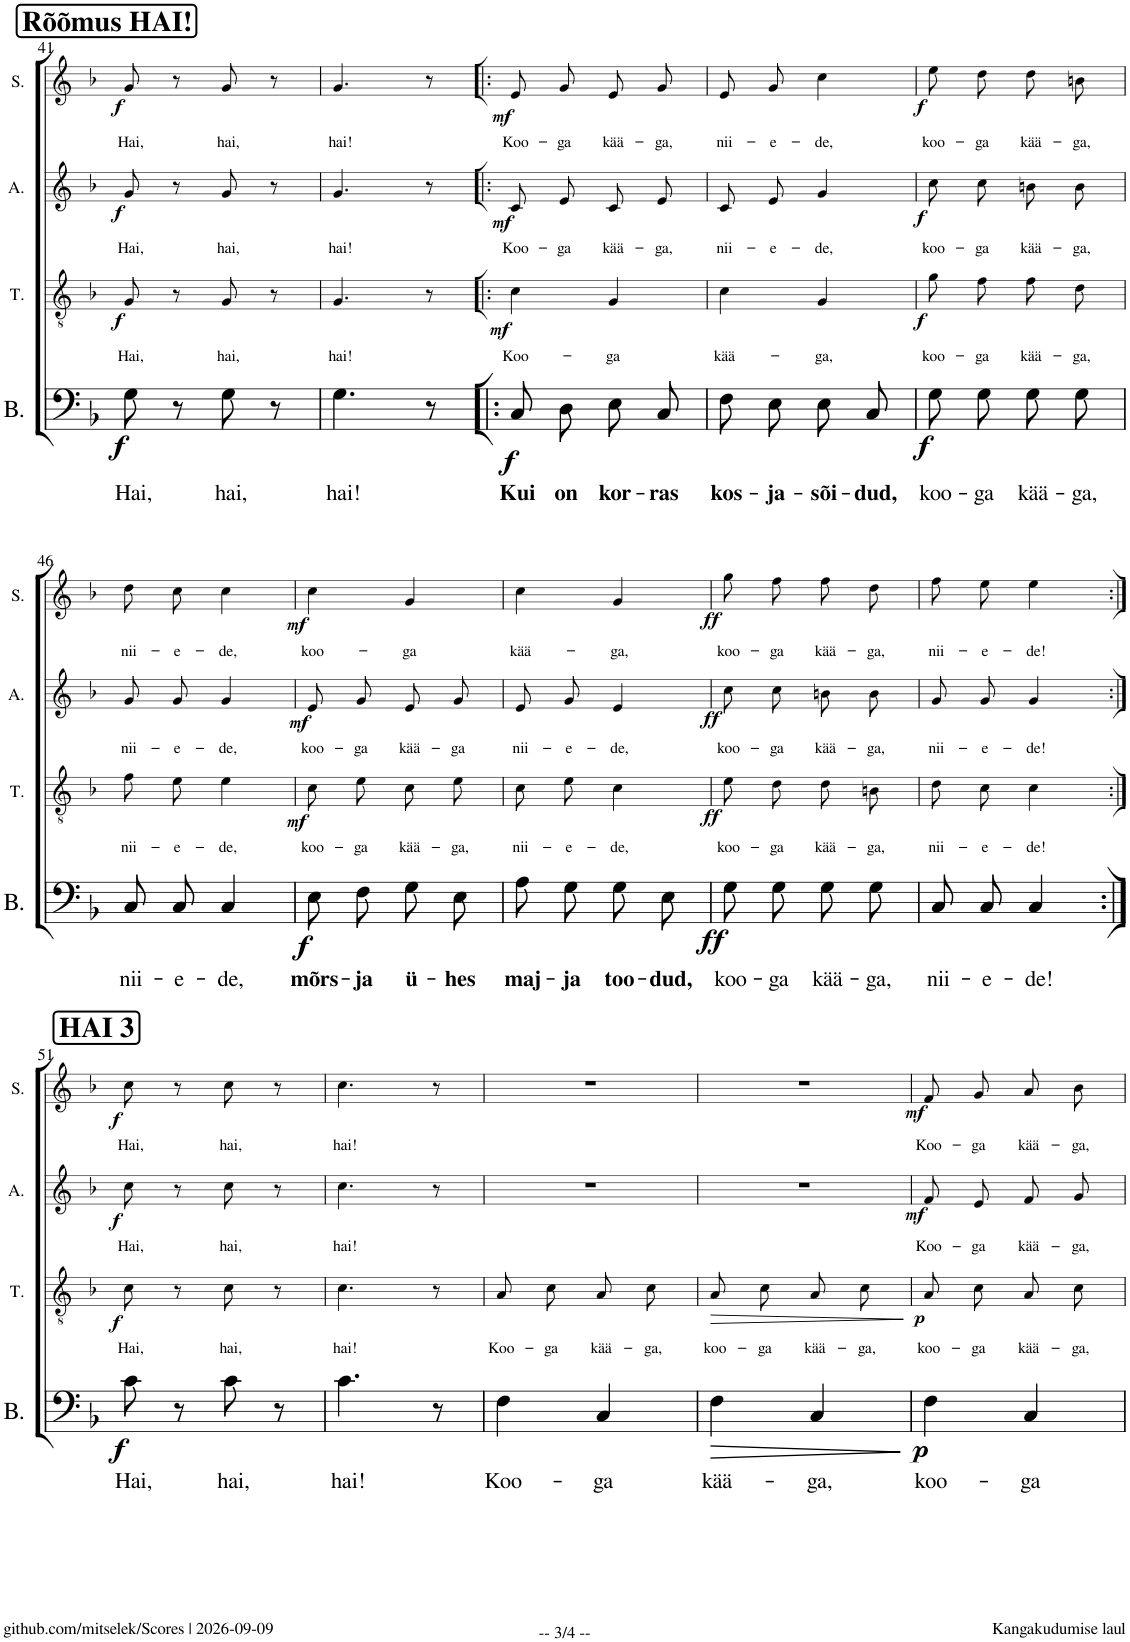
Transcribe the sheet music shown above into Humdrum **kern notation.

**kern	**text	**dynam	**kern	**text	**dynam	**kern	**text	**dynam	**kern	**text	**dynam
*part4	*part4	*part4	*part3	*part3	*part3	*part2	*part2	*part2	*part1	*part1	*part1
*staff4	*staff4	*staff4	*staff3	*staff3	*staff3	*staff2	*staff2	*staff2	*staff1	*staff1	*staff1
*I"Bass	*	*	*I"Tenor	*	*	*I"Alto	*	*	*I"Soprano	*	*
*I'B.	*	*	*I'T.	*	*	*I'A.	*	*	*I'S.	*	*
!!LO:PB:g=z
*clefF4	*	*	*clefGv2	*	*	*clefG2	*	*	*clefG2	*	*
*k[b-]	*	*	*k[b-]	*	*	*k[b-]	*	*	*k[b-]	*	*
*M2/4	*	*	*M2/4	*	*	*M2/4	*	*	*M2/4	*	*
!!LO:REH:place=s1:a:B:cj:fs=14:t=Rõõmus HAI!
=41	=41	=41	=41	=41	=41	=41	=41	=41	=41	=41	=41
!	!LO:LY:b	!LO:DY:b	!	!LO:LY:b	!LO:DY:b	!	!LO:LY:b	!LO:DY:b	!	!LO:LY:b	!LO:DY:b
8G\	Hai,	f	8G/	Hai,	f	8g/	Hai,	f	8g/	Hai,	f
8r	.	.	8r	.	.	8r	.	.	8r	.	.
!	!LO:LY:b	!	!	!LO:LY:b	!	!	!LO:LY:b	!	!	!LO:LY:b	!
8G\	hai,	.	8G/	hai,	.	8g/	hai,	.	8g/	hai,	.
8r	.	.	8r	.	.	8r	.	.	8r	.	.
=42	=42	=42	=42	=42	=42	=42	=42	=42	=42	=42	=42
!	!LO:LY:b	!	!	!LO:LY:b	!	!	!LO:LY:b	!	!	!LO:LY:b	!
4.G\	hai!	.	4.G/	hai!	.	4.g/	hai!	.	4.g/	hai!	.
8r	.	.	8r	.	.	8r	.	.	8r	.	.
=43!|:	=43!|:	=43!|:	=43!|:	=43!|:	=43!|:	=43!|:	=43!|:	=43!|:	=43!|:	=43!|:	=43!|:
!	!LO:LY:b	!LO:DY:b	!	!LO:LY:b	!LO:DY:b	!	!LO:LY:b	!LO:DY:b	!	!LO:LY:b	!LO:DY:b
8C/L	Kui	f	4c\	Koo-	mf	8c/L	Koo-	mf	8e/L	Koo-	mf
!	!LO:LY:b	!	!	!	!	!	!LO:LY:b	!	!	!LO:LY:b	!
8D/J	on	.	.	.	.	8e/J	-ga	.	8g/J	-ga	.
!	!LO:LY:b	!	!	!LO:LY:b	!	!	!LO:LY:b	!	!	!LO:LY:b	!
8E\L	kor-	.	4G/	-ga	.	8c/L	kää-	.	8e/L	kää-	.
!	!LO:LY:b	!	!	!	!	!	!LO:LY:b	!	!	!LO:LY:b	!
8C\J	-ras	.	.	.	.	8e/J	-ga,	.	8g/J	-ga,	.
=44	=44	=44	=44	=44	=44	=44	=44	=44	=44	=44	=44
!	!LO:LY:b	!	!	!LO:LY:b	!	!	!LO:LY:b	!	!	!LO:LY:b	!
8F\L	kos-	.	4c\	kää-	.	8c/L	nii-	.	8e/L	nii-	.
!	!LO:LY:b	!	!	!	!	!	!LO:LY:b	!	!	!LO:LY:b	!
8E\J	-ja-	.	.	.	.	8e/J	-e-	.	8g/J	-e-	.
!	!LO:LY:b	!	!	!LO:LY:b	!	!	!LO:LY:b	!	!	!LO:LY:b	!
8E\L	-sõi-	.	4G/	-ga,	.	4g/	-de,	.	4cc\	-de,	.
!	!LO:LY:b	!	!	!	!	!	!	!	!	!	!
8C\J	-dud,	.	.	.	.	.	.	.	.	.	.
=45	=45	=45	=45	=45	=45	=45	=45	=45	=45	=45	=45
!	!LO:LY:b	!LO:DY:b	!	!LO:LY:b	!LO:DY:b	!	!LO:LY:b	!LO:DY:b	!	!LO:LY:b	!LO:DY:b
8G\L	koo-	f	8g\L	koo-	f	8cc\L	koo-	f	8ee\L	koo-	f
!	!LO:LY:b	!	!	!LO:LY:b	!	!	!LO:LY:b	!	!	!LO:LY:b	!
8G\J	-ga	.	8f\J	-ga	.	8cc\J	-ga	.	8dd\J	-ga	.
!	!LO:LY:b	!	!	!LO:LY:b	!	!	!LO:LY:b	!	!	!LO:LY:b	!
8G\L	kää-	.	8f\L	kää-	.	8bn\L	kää-	.	8dd\L	kää-	.
!	!LO:LY:b	!	!	!LO:LY:b	!	!	!LO:LY:b	!	!	!LO:LY:b	!
8G\J	-ga,	.	8d\J	-ga,	.	8b\J	-ga,	.	8bn\J	-ga,	.
!!LO:LB:g=z
=46	=46	=46	=46	=46	=46	=46	=46	=46	=46	=46	=46
!	!LO:LY:b	!	!	!LO:LY:b	!	!	!LO:LY:b	!	!	!LO:LY:b	!
8C/L	nii-	.	8f\L	nii-	.	8g/L	nii-	.	8dd\L	nii-	.
!	!LO:LY:b	!	!	!LO:LY:b	!	!	!LO:LY:b	!	!	!LO:LY:b	!
8C/J	-e-	.	8e\J	-e-	.	8g/J	-e-	.	8cc\J	-e-	.
!	!LO:LY:b	!	!	!LO:LY:b	!	!	!LO:LY:b	!	!	!LO:LY:b	!
4C/	-de,	.	4e\	-de,	.	4g/	-de,	.	4cc\	-de,	.
=47	=47	=47	=47	=47	=47	=47	=47	=47	=47	=47	=47
!	!LO:LY:b	!LO:DY:b	!	!LO:LY:b	!LO:DY:b	!	!LO:LY:b	!LO:DY:b	!	!LO:LY:b	!LO:DY:b
8E\L	mõrs-	f	8c\L	koo-	mf	8e/L	koo-	mf	4cc\	koo-	mf
!	!LO:LY:b	!	!	!LO:LY:b	!	!	!LO:LY:b	!	!	!	!
8F\J	-ja	.	8e\J	-ga	.	8g/J	-ga	.	.	.	.
!	!LO:LY:b	!	!	!LO:LY:b	!	!	!LO:LY:b	!	!	!LO:LY:b	!
8G\L	ü-	.	8c\L	kää-	.	8e/L	kää-	.	4g/	-ga	.
!	!LO:LY:b	!	!	!LO:LY:b	!	!	!LO:LY:b	!	!	!	!
8E\J	-hes	.	8e\J	-ga,	.	8g/J	-ga	.	.	.	.
=48	=48	=48	=48	=48	=48	=48	=48	=48	=48	=48	=48
!	!LO:LY:b	!	!	!LO:LY:b	!	!	!LO:LY:b	!	!	!LO:LY:b	!
8A\L	maj-	.	8c\L	nii-	.	8e/L	nii-	.	4cc\	kää-	.
!	!LO:LY:b	!	!	!LO:LY:b	!	!	!LO:LY:b	!	!	!	!
8G\J	-ja	.	8e\J	-e-	.	8g/J	-e-	.	.	.	.
!	!LO:LY:b	!	!	!LO:LY:b	!	!	!LO:LY:b	!	!	!LO:LY:b	!
8G\L	too-	.	4c\	-de,	.	4e/	-de,	.	4g/	-ga,	.
!	!LO:LY:b	!	!	!	!	!	!	!	!	!	!
8E\J	-dud,	.	.	.	.	.	.	.	.	.	.
=49	=49	=49	=49	=49	=49	=49	=49	=49	=49	=49	=49
!	!LO:LY:b	!LO:DY:b	!	!LO:LY:b	!LO:DY:b	!	!LO:LY:b	!LO:DY:b	!	!LO:LY:b	!LO:DY:b
8G\L	koo-	ff	8e\L	koo-	ff	8cc\L	koo-	ff	8gg\L	koo-	ff
!	!LO:LY:b	!	!	!LO:LY:b	!	!	!LO:LY:b	!	!	!LO:LY:b	!
8G\J	-ga	.	8d\J	-ga	.	8cc\J	-ga	.	8ff\J	-ga	.
!	!LO:LY:b	!	!	!LO:LY:b	!	!	!LO:LY:b	!	!	!LO:LY:b	!
8G\L	kää-	.	8d\L	kää-	.	8bn\L	kää-	.	8ff\L	kää-	.
!	!LO:LY:b	!	!	!LO:LY:b	!	!	!LO:LY:b	!	!	!LO:LY:b	!
8G\J	-ga,	.	8Bn\J	-ga,	.	8b\J	-ga,	.	8dd\J	-ga,	.
=50	=50	=50	=50	=50	=50	=50	=50	=50	=50	=50	=50
!	!LO:LY:b	!	!	!LO:LY:b	!	!	!LO:LY:b	!	!	!LO:LY:b	!
8C/L	nii-	.	8d\L	nii-	.	8g/L	nii-	.	8ff\L	nii-	.
!	!LO:LY:b	!	!	!LO:LY:b	!	!	!LO:LY:b	!	!	!LO:LY:b	!
8C/J	-e-	.	8c\J	-e-	.	8g/J	-e-	.	8ee\J	-e-	.
!	!LO:LY:b	!	!	!LO:LY:b	!	!	!LO:LY:b	!	!	!LO:LY:b	!
4C/	-de!	.	4c\	-de!	.	4g/	-de!	.	4ee\	-de!	.
!!LO:LB:g=z
!!LO:REH:place=s1:a:B:cj:fs=14:t=HAI 3
=51:|!	=51:|!	=51:|!	=51:|!	=51:|!	=51:|!	=51:|!	=51:|!	=51:|!	=51:|!	=51:|!	=51:|!
!	!LO:LY:b	!LO:DY:b	!	!LO:LY:b	!LO:DY:b	!	!LO:LY:b	!LO:DY:b	!	!LO:LY:b	!LO:DY:b
8c\	Hai,	f	8c\	Hai,	f	8cc\	Hai,	f	8cc\	Hai,	f
8r	.	.	8r	.	.	8r	.	.	8r	.	.
!	!LO:LY:b	!	!	!LO:LY:b	!	!	!LO:LY:b	!	!	!LO:LY:b	!
8c\	hai,	.	8c\	hai,	.	8cc\	hai,	.	8cc\	hai,	.
8r	.	.	8r	.	.	8r	.	.	8r	.	.
=52	=52	=52	=52	=52	=52	=52	=52	=52	=52	=52	=52
!	!LO:LY:b	!	!	!LO:LY:b	!	!	!LO:LY:b	!	!	!LO:LY:b	!
4.c\	hai!	.	4.c\	hai!	.	4.cc\	hai!	.	4.cc\	hai!	.
8r	.	.	8r	.	.	8r	.	.	8r	.	.
=53	=53	=53	=53	=53	=53	=53	=53	=53	=53	=53	=53
!	!LO:LY:b	!	!	!LO:LY:b	!	!	!	!	!	!	!
4F\	Koo-	.	8A\L	Koo-	.	2r	.	.	2r	.	.
!	!	!	!	!LO:LY:b	!	!	!	!	!	!	!
.	.	.	8c\J	-ga	.	.	.	.	.	.	.
!	!LO:LY:b	!	!	!LO:LY:b	!	!	!	!	!	!	!
4C/	-ga	.	8A\L	kää-	.	.	.	.	.	.	.
!	!	!	!	!LO:LY:b	!	!	!	!	!	!	!
.	.	.	8c\J	-ga,	.	.	.	.	.	.	.
=54	=54	=54	=54	=54	=54	=54	=54	=54	=54	=54	=54
!	!LO:LY:b	!LO:HP:b	!	!LO:LY:b	!LO:HP:b	!	!	!	!	!	!
4F\	kää-	>	8A\L	koo-	>	2r	.	.	2r	.	.
!	!	!	!	!LO:LY:b	!	!	!	!	!	!	!
.	.	.	8c\J	-ga	.	.	.	.	.	.	.
!	!LO:LY:b	!	!	!LO:LY:b	!	!	!	!	!	!	!
4C/	-ga,	.	8A\L	kää-	.	.	.	.	.	.	.
!	!	!	!	!LO:LY:b	!	!	!	!	!	!	!
.	.	.	8c\J	-ga,	.	.	.	.	.	.	.
.	.	]	.	.	]	.	.	.	.	.	.
=55	=55	=55	=55	=55	=55	=55	=55	=55	=55	=55	=55
!	!LO:LY:b	!LO:DY:b	!	!LO:LY:b	!LO:DY:b	!	!LO:LY:b	!LO:DY:b	!	!LO:LY:b	!LO:DY:b
4F\	koo-	p	8A\L	koo-	p	8f/L	Koo-	mf	8f/L	Koo-	mf
!	!	!	!	!LO:LY:b	!	!	!LO:LY:b	!	!	!LO:LY:b	!
.	.	.	8c\J	-ga	.	8e/J	-ga	.	8g/J	-ga	.
!	!LO:LY:b	!	!	!LO:LY:b	!	!	!LO:LY:b	!	!	!LO:LY:b	!
4C/	-ga	.	8A\L	kää-	.	8f/L	kää-	.	8a/L	kää-	.
!	!	!	!	!LO:LY:b	!	!	!LO:LY:b	!	!	!LO:LY:b	!
.	.	.	8c\J	-ga,	.	8g/J	-ga,	.	8b-/J	-ga,	.
=	=	=	=	=	=	=	=	=	=	=	=
*-	*-	*-	*-	*-	*-	*-	*-	*-	*-	*-	*-
